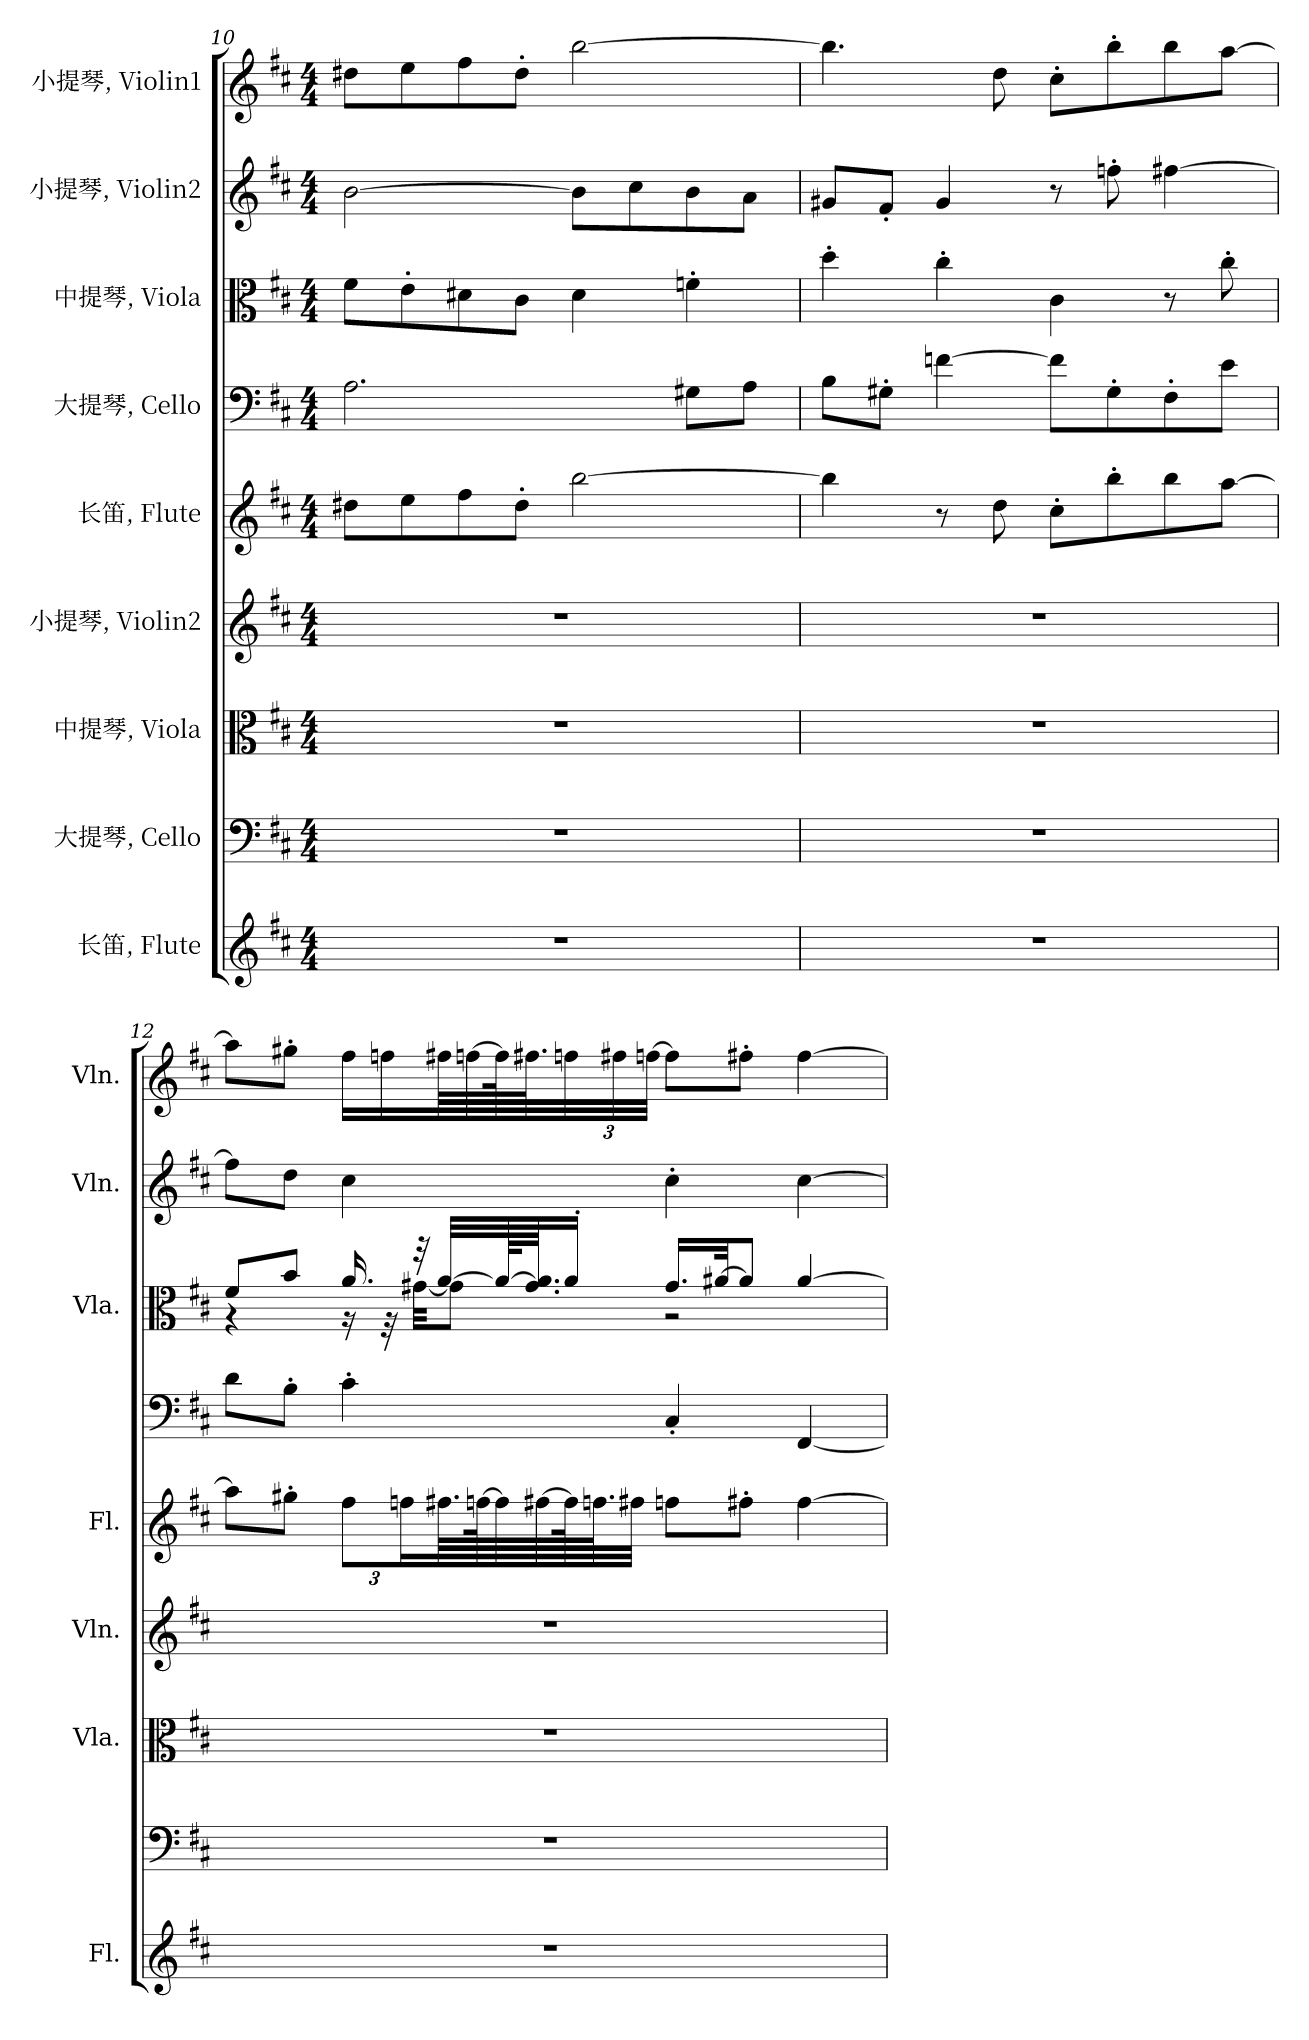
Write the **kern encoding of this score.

**kern	**kern	**kern	**kern	**kern	**kern	**kern	**kern	**kern
*part9	*part8	*part7	*part6	*part5	*part4	*part3	*part2	*part1
*staff9	*staff8	*staff7	*staff6	*staff5	*staff4	*staff3	*staff2	*staff1
*I"长笛, Flute	*I"大提琴, Cello	*I"中提琴, Viola	*I"小提琴, Violin2	*I"长笛, Flute	*I"大提琴, Cello	*I"中提琴, Viola	*I"小提琴, Violin2	*I"小提琴, Violin1
*I'Fl.	*	*I'Vla.	*I'Vln.	*I'Fl.	*	*I'Vla.	*I'Vln.	*I'Vln.
*clefG2	*clefF4	*clefC3	*clefG2	*clefG2	*clefF4	*clefC3	*clefG2	*clefG2
*k[f#c#]	*k[f#c#]	*k[f#c#]	*k[f#c#]	*k[f#c#]	*k[f#c#]	*k[f#c#]	*k[f#c#]	*k[f#c#]
*M4/4	*M4/4	*M4/4	*M4/4	*M4/4	*M4/4	*M4/4	*M4/4	*M4/4
=10	=10	=10	=10	=10	=10	=10	=10	=10
1r	1r	1r	1r	8dd#X\L	2.A\	8f#\L	[2b\	8dd#X\L
.	.	.	.	8ee\	.	8e'\	.	8ee\
.	.	.	.	8ff#\	.	8d#X\	.	8ff#\
.	.	.	.	8dd#'\J	.	8c#\J	.	8dd#'\J
.	.	.	.	[2bb\	.	4d#\	8b\L]	[2bb\
.	.	.	.	.	.	.	8cc#\	.
.	.	.	.	.	8G#X\L	4fn'\	8b\	.
.	.	.	.	.	8A\J	.	8a\J	.
=11	=11	=11	=11	=11	=11	=11	=11	=11
1r	1r	1r	1r	4bb\]	8B\L	4dd'\	8g#X/L	4.bb\]
.	.	.	.	.	8G#X'\J	.	8f#'/J	.
.	.	.	.	8r	[4fn\	4cc#'\	4g#/	.
.	.	.	.	8dd\	.	.	.	8dd\
.	.	.	.	8cc#'\L	8f\L]	4c#\	8r	8cc#'\L
.	.	.	.	8bb'\	8G#'\	.	8ffn'\	8bb'\
.	.	.	.	8bb\	8F#'\	8r	[4ff#X\	8bb\
.	.	.	.	[8aa\J	8e\J	8cc#'\	.	[8aa\J
!!LO:PB:g=z
=12	=12	=12	=12	=12	=12	=12	=12	=12
*	*	*	*	*	*	*^	*	*
1r	1r	1r	1r	8aa\L]	8d\L	8f#/L	4r	8ff#\L]	8aa\L]
.	.	.	.	8gg#X'\J	8B'\J	8b/J	.	8dd\J	8gg#X'\J
*	*	*	*	*Xbrackettup	*	*	*	*	*
.	.	.	.	12ff#\L	4c#'\	16.a/	16r	4cc#\	16ff#\LL
.	.	.	.	.	.	.	32r	.	16ffn\
.	.	.	.	24ffn\L	.	.	.	.	.
.	.	.	.	.	.	32r	[32g#X\KKL	.	.
.	.	.	.	64.ff#X\LL	.	[32a/LLL	8g#\J]	.	64ff#X\LL
.	.	.	.	.	.	.	.	.	[64ffn\
.	.	.	.	[128ffn\K	.	.	.	.	.
.	.	.	.	64ff\]	.	128a/KL_	.	.	128ff\K]
.	.	.	.	.	.	64.g#/ 64.a/]JJ	.	.	64.ff#X\J
.	.	.	.	[64ff#X\	.	.	.	.	.
*	*	*	*	*	*	*	*	*	*Xbrackettup
.	.	.	.	128ff#\K]	.	16a'/JJ	.	.	48ffn\
.	.	.	.	64.ffn\J	.	.	.	.	.
.	.	.	.	.	.	.	.	.	48ff#X\
.	.	.	.	32ff#X\JJJ	.	.	.	.	.
.	.	.	.	.	.	.	.	.	[48ffn\JJJ
.	.	.	.	8ffn\L	4C#'/	16.g#/LL	2r	4cc#'\	8ff\L]
.	.	.	.	.	.	[32a#X/JK	.	.	.
.	.	.	.	8ff#X'\J	.	8a#/J]	.	.	8ff#X'\J
.	.	.	.	[4ff#\	[4FF#/	[4a#/	.	[4cc#\	[4ff#\
*	*	*	*	*	*	*v	*v	*	*
=	=	=	=	=	=	=	=	=
*-	*-	*-	*-	*-	*-	*-	*-	*-
